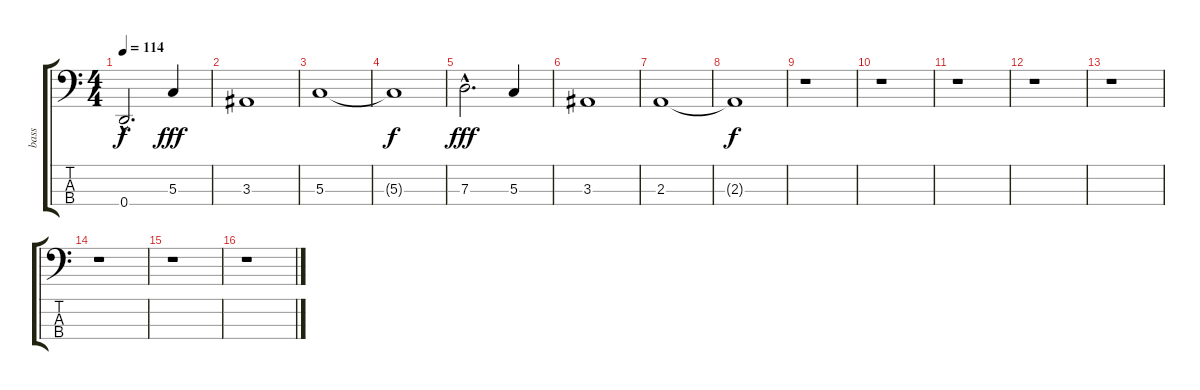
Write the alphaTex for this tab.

\track ("bass" "bass") {instrument electricbassfinger}
\staff {score tabs}
\tuning (F2 C2 G1 D1) {hide}
\ts (4 4)
\tempo 114
\clef f4
\ks c
0.4{hac}.2{d dy f} 5.3.4{dy fff} |
3.3.1 |
5.3.1 |
5.3{t}.1{dy f} |
7.3{hac}.2{d dy fff} 5.3.4 |
3.3.1 |
2.3.1 |
2.3{t}.1{dy f} |
r.1 |
r.1 |
r.1 |
r.1 |
r.1 |
r.1 |
r.1 |
r.1
